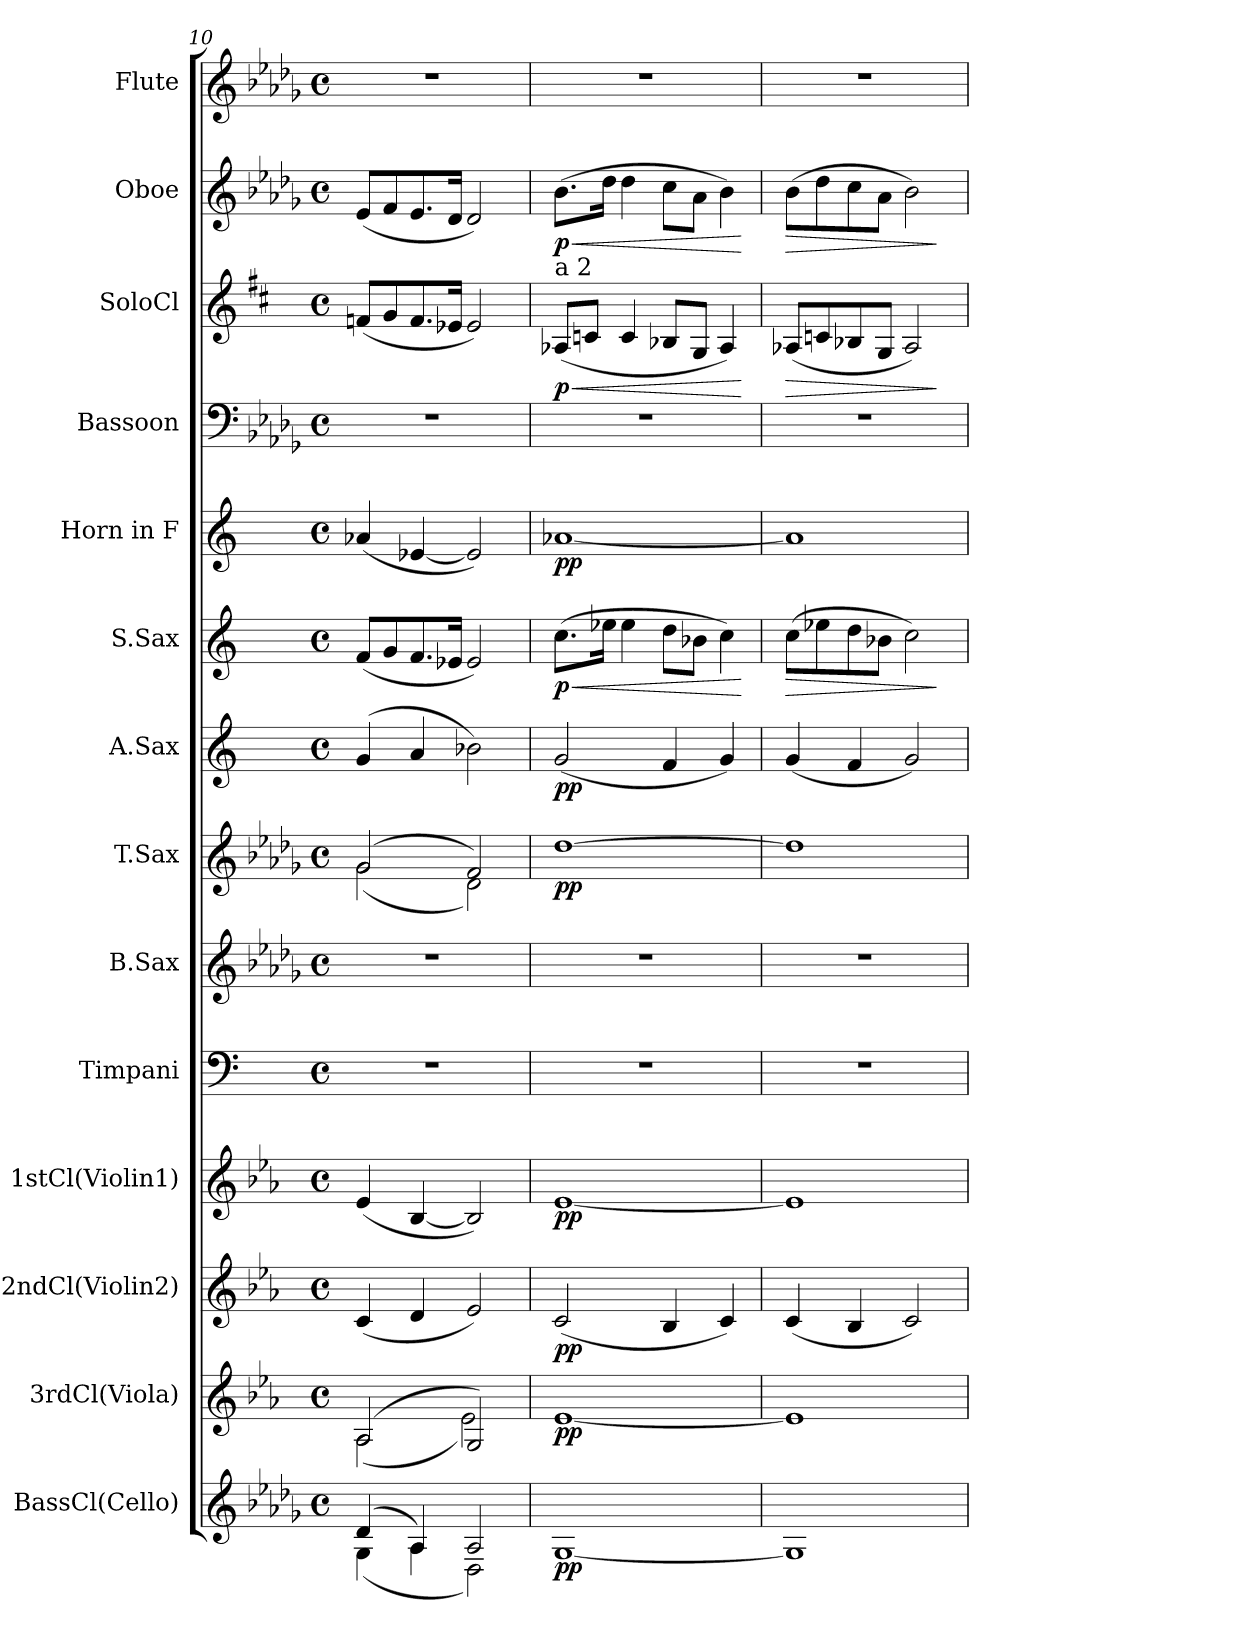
**kern	**dynam	**kern	**dynam	**kern	**dynam	**kern	**dynam	**kern	**kern	**kern	**dynam	**kern	**dynam	**kern	**dynam	**kern	**dynam	**kern	**kern	**dynam	**kern	**dynam	**kern
*part14	*part14	*part13	*part13	*part12	*part12	*part11	*part11	*part10	*part9	*part8	*part8	*part7	*part7	*part6	*part6	*part5	*part5	*part4	*part3	*part3	*part2	*part2	*part1
*staff14	*staff14	*staff13	*staff13	*staff12	*staff12	*staff11	*staff11	*staff10	*staff9	*staff8	*staff8	*staff7	*staff7	*staff6	*staff6	*staff5	*staff5	*staff4	*staff3	*staff3	*staff2	*staff2	*staff1
*I"BassCl(Cello)	*	*I"3rdCl(Viola)	*	*I"2ndCl(Violin2)	*	*I"1stCl(Violin1)	*	*I"Timpani	*I"B.Sax	*I"T.Sax	*	*I"A.Sax	*	*I"S.Sax	*	*I"Horn in F	*	*I"Bassoon	*I"SoloCl	*	*I"Oboe	*	*I"Flute
*I'BassCl(Cello)	*	*I'3rdCl(Viola)	*	*I'2ndCl(Violin2)	*	*I'1stCl(Violin1)	*	*	*	*I'T. Sax.	*	*I'A. Sax.	*	*I'S. Sax.	*	*I'Horn in F	*	*	*I'SoloCl	*	*	*	*
*clefG2	*	*clefG2	*	*clefG2	*	*clefG2	*	*clefF4	*clefG2	*clefG2	*	*clefG2	*	*clefG2	*	*clefG2	*	*clefF4	*clefG2	*	*clefG2	*	*clefG2
*ITrd8c14	*	*ITrd1c2	*	*ITrd1c2	*	*ITrd1c2	*	*	*ITrd12c21	*ITrd8c14	*	*ITrd5c9	*	*ITrd1c2	*	*ITrd4c7	*	*	*ITrd1c2	*	*	*	*
*k[b-e-a-d-g-]	*	*k[b-e-a-d-g-]	*	*k[b-e-a-d-g-]	*	*k[b-e-a-d-g-]	*	*k[]	*k[b-e-a-d-g-]	*k[b-e-a-d-g-]	*	*k[b-e-a-]	*	*k[b-e-]	*	*k[b-]	*	*k[b-e-a-d-g-]	*k[]	*	*k[b-e-a-d-g-]	*	*k[b-e-a-d-g-]
*M4/4	*	*M4/4	*	*M4/4	*	*M4/4	*	*M4/4	*M4/4	*M4/4	*	*M4/4	*	*M4/4	*	*M4/4	*	*M4/4	*M4/4	*	*M4/4	*	*M4/4
*met(c)	*	*met(c)	*	*met(c)	*	*met(c)	*	*met(c)	*met(c)	*met(c)	*	*met(c)	*	*met(c)	*	*met(c)	*	*met(c)	*met(c)	*	*met(c)	*	*met(c)
=10	=10	=10	=10	=10	=10	=10	=10	=10	=10	=10	=10	=10	=10	=10	=10	=10	=10	=10	=10	=10	=10	=10	=10
*^	*	*^	*	*	*	*	*	*	*	*^	*	*	*	*	*	*	*	*	*	*	*	*	*
(>4D-/	(<4GG-\	.	(>2G-/	(<2G-\	.	(<4B-/	.	(<4d-/	.	1r	1r	(>2G-/	(<2G-\	.	(>4B-/	.	(<8e-/L	.	(<4d-X/	.	1r	(<8e-X/L	.	(<8e-/L	.	1r
.	.	.	.	.	.	.	.	.	.	.	.	.	.	.	.	.	8f/	.	.	.	.	8f/	.	8f/	.	.
4AA-/)	4AA-\	.	.	.	.	4c/	.	[4A-/	.	.	.	.	.	.	4c/	.	8.e-/	.	[4A-X/	.	.	8.e-/	.	8.e-/	.	.
.	.	.	.	.	.	.	.	.	.	.	.	.	.	.	.	.	16d-X/Jk	.	.	.	.	16d-X/Jk	.	16d-/Jk	.	.
2AA-/	2DD-\)	.	2F/)	2d-\)	.	2d-/)	.	2A-/])	.	.	.	2F/)	2D-\)	.	2d-X\)	.	2d-/)	.	2A-/])	.	.	2d-/)	.	2d-/)	.	.
=11	=11	=11	=11	=11	=11	=11	=11	=11	=11	=11	=11	=11	=11	=11	=11	=11	=11	=11	=11	=11	=11	=11	=11	=11	=11	=11
!	!	!	!	!	!	!	!	!	!	!	!	!	!	!	!	!	!	!	!	!	!	!	!	!LO:TX:b:t=a 2	!	!
!	!	!LO:DY:b	!	!	!LO:DY:b	!	!LO:DY:b	!	!LO:DY:b	!	!	!	!	!LO:DY:b	!	!LO:DY:b	!	!LO:HP:b	!	!	!	!	!LO:HP:b	!	!LO:HP:b	!
!	!	!	!	!	!	!	!	!	!	!	!	!	!	!	!	!	!	!LO:DY:n=1:b	!	!LO:DY:b	!	!	!LO:DY:n=1:b	!	!LO:DY:n=1:b	!
*v	*v	*	*	*	*	*	*	*	*	*	*	*v	*v	*	*	*	*	*	*	*	*	*	*	*	*	*
*	*	*v	*v	*	*	*	*	*	*	*	*	*	*	*	*	*	*	*	*	*	*	*	*	*
[1GG-	pp	[1d-	pp	(<2B-/	pp	[1d-	pp	1r	1r	[1d-	pp	(<2B-/	pp	(>8.b-\L	< p	[1d-X	pp	1r	(<8G-X/L	< p	(>8.b-\L	< p	1r
.	.	.	.	.	.	.	.	.	.	.	.	.	.	.	.	.	.	.	8B-X/J	.	.	.	.
.	.	.	.	.	.	.	.	.	.	.	.	.	.	16dd-X\Jk	.	.	.	.	.	.	16dd-\Jk	.	.
.	.	.	.	.	.	.	.	.	.	.	.	.	.	4dd-\	.	.	.	.	4B-/	.	4dd-\	.	.
.	.	.	.	4A-/	.	.	.	.	.	.	.	4A-/	.	8cc\L	.	.	.	.	8A-X/L	.	8cc\L	.	.
.	.	.	.	.	.	.	.	.	.	.	.	.	.	8a-X\J	.	.	.	.	8F/J	.	8a-\J	.	.
.	.	.	.	4B-/)	.	.	.	.	.	.	.	4B-/)	.	4b-\)	.	.	.	.	4G-/)	.	4b-\)	.	.
.	.	.	.	.	.	.	.	.	.	.	.	.	.	.	[	.	.	.	.	[	.	[	.
=12	=12	=12	=12	=12	=12	=12	=12	=12	=12	=12	=12	=12	=12	=12	=12	=12	=12	=12	=12	=12	=12	=12	=12
!	!	!	!	!	!	!	!	!	!	!	!	!	!	!	!LO:HP:b	!	!	!	!	!LO:HP:b	!	!LO:HP:b	!
1GG-]	.	1d-]	.	(<4B-/	.	1d-]	.	1r	1r	1d-]	.	(<4B-/	.	(>8b-\L	>	1d-]	.	1r	(<8G-X/L	>	(>8b-\L	>	1r
.	.	.	.	.	.	.	.	.	.	.	.	.	.	8dd-X\	.	.	.	.	8B-X/	.	8dd-\	.	.
.	.	.	.	4A-/	.	.	.	.	.	.	.	4A-/	.	8cc\	.	.	.	.	8A-X/	.	8cc\	.	.
.	.	.	.	.	.	.	.	.	.	.	.	.	.	8a-X\J	.	.	.	.	8F/J	.	8a-\J	.	.
.	.	.	.	2B-/)	.	.	.	.	.	.	.	2B-/)	.	2b-\)	.	.	.	.	2G-/)	.	2b-\)	.	.
.	.	.	.	.	.	.	.	.	.	.	.	.	.	.	]	.	.	.	.	]	.	]	.
=	=	=	=	=	=	=	=	=	=	=	=	=	=	=	=	=	=	=	=	=	=	=	=
*-	*-	*-	*-	*-	*-	*-	*-	*-	*-	*-	*-	*-	*-	*-	*-	*-	*-	*-	*-	*-	*-	*-	*-
